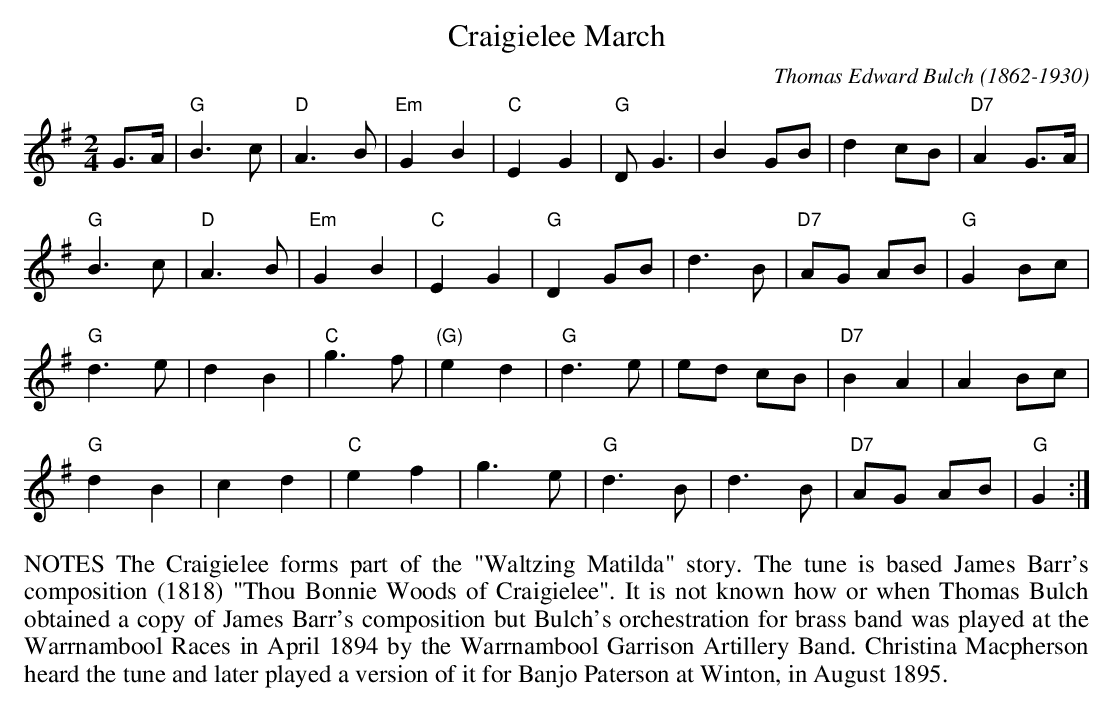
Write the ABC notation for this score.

X:1
T:Craigielee March
C:Thomas Edward Bulch (1862-1930)
M:2/4
L:1/8
K:G
G>A|"G"B3c| "D"A3B|"Em"G2B2|"C"E2G2|"G"DG3| B2GB|d2 cB|"D7"A2 G>A|!
"G"B3c|"D"A3B|"Em"G2B2|"C"E2G2|"G"D2 GB|d3B|"D7"AG AB|"G"G2 Bc|!
"G"d3e|d2B2|"C"g3f|"(G)"e2d2|"G"d3e|ed cB|"D7"B2A2|A2 Bc|!
"G"d2B2|c2d2|"C"e2f2|g3e|"G"d3B|d3B|"D7"AG AB|"G"G2:|
%%begintext align
NOTES
The Craigielee forms part of the "Waltzing Matilda" story. The tune
is based James Barr's composition (1818) "Thou Bonnie Woods of
Craigielee". It is not known how or when Thomas Bulch obtained a
copy of James Barr's composition but Bulch's orchestration for brass
band was played at the Warrnambool Races in April 1894 by the
Warrnambool Garrison Artillery Band. Christina Macpherson heard the
tune and later played a version of it for Banjo Paterson at Winton,
in August 1895.
